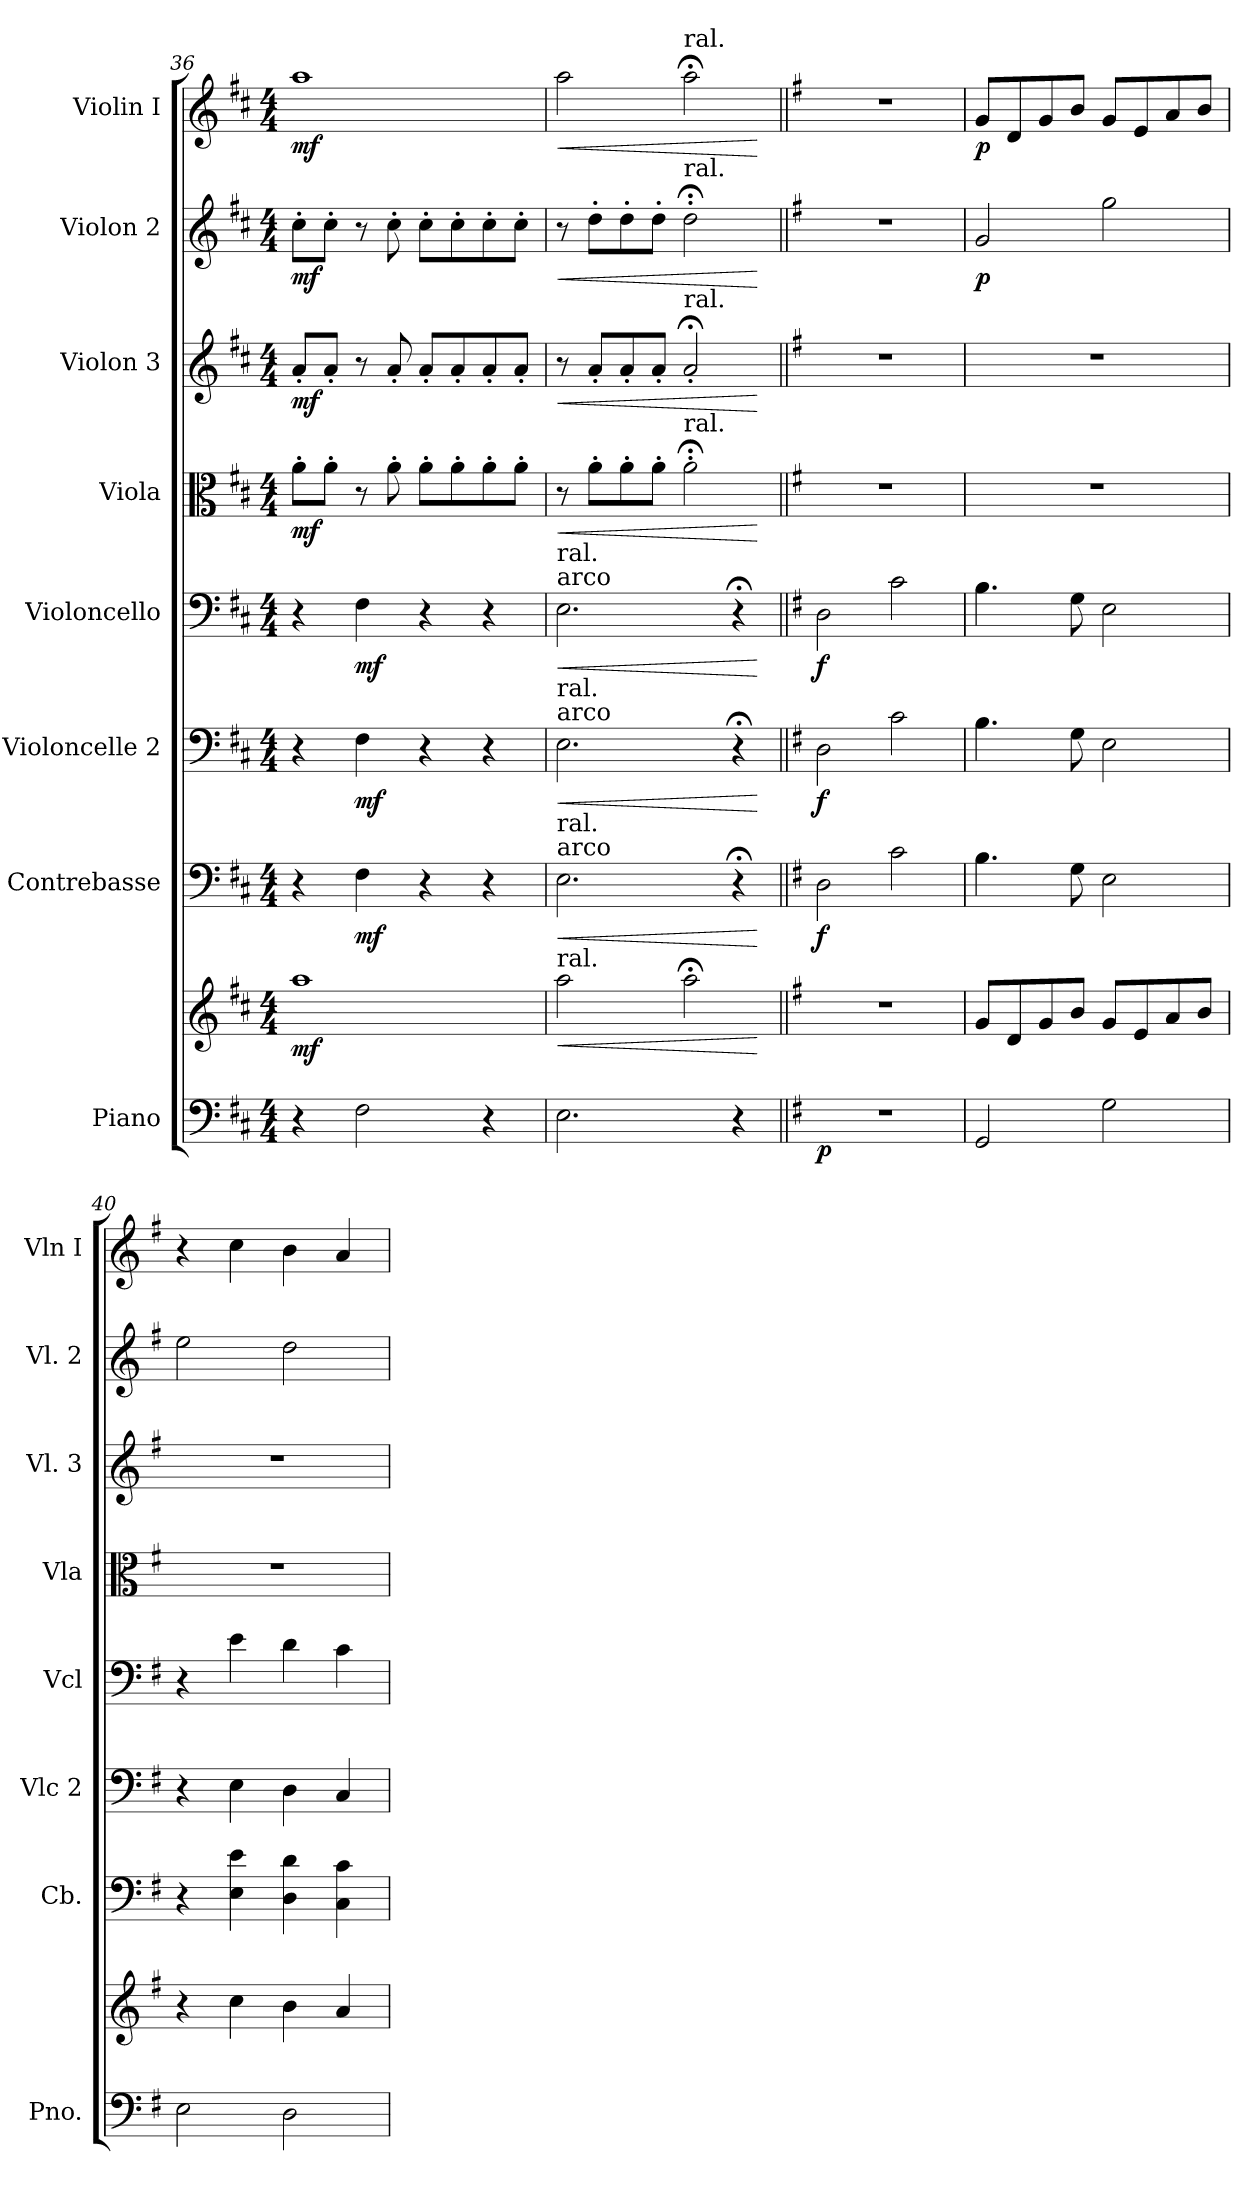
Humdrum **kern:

**kern	**kern	**dynam	**kern	**dynam	**kern	**dynam	**kern	**dynam	**kern	**dynam	**kern	**dynam	**kern	**dynam	**kern	**dynam
*part8	*part8	*part8	*part7	*part7	*part6	*part6	*part5	*part5	*part4	*part4	*part3	*part3	*part2	*part2	*part1	*part1
*staff9	*staff8	*staff8/9	*staff7	*staff7	*staff6	*staff6	*staff5	*staff5	*staff4	*staff4	*staff3	*staff3	*staff2	*staff2	*staff1	*staff1
*I"Piano	*	*	*I"Contrebasse	*	*I"Violoncelle 2	*	*I"Violoncello	*	*I"Viola	*	*I"Violon 3	*	*I"Violon 2	*	*I"Violin I	*
*I'Pno.	*	*	*I'Cb.	*	*I'Vlc 2	*	*I'Vcl	*	*I'Vla	*	*I'Vl. 3	*	*I'Vl. 2	*	*I'Vln I	*
*clefF4	*clefG2	*	*clefF4	*	*clefF4	*	*clefF4	*	*clefC3	*	*clefG2	*	*clefG2	*	*clefG2	*
*	*	*	*ITrd7c12	*	*	*	*	*	*	*	*	*	*	*	*	*
*k[f#c#]	*k[f#c#]	*	*k[f#c#]	*	*k[f#c#]	*	*k[f#c#]	*	*k[f#c#]	*	*k[f#c#]	*	*k[f#c#]	*	*k[f#c#]	*
*M4/4	*M4/4	*	*M4/4	*	*M4/4	*	*M4/4	*	*M4/4	*	*M4/4	*	*M4/4	*	*M4/4	*
=36	=36	=36	=36	=36	=36	=36	=36	=36	=36	=36	=36	=36	=36	=36	=36	=36
!	!	!LO:DY:b	!	!	!	!	!	!	!	!LO:DY:b	!	!LO:DY:b	!	!LO:DY:b	!	!LO:DY:b
4r	1aa	mf	4r	.	4r	.	4r	.	8a'\L	mf	8a'/L	mf	8cc#'\L	mf	1aa	mf
.	.	.	.	.	.	.	.	.	8a'\J	.	8a'/J	.	8cc#'\J	.	.	.
!	!	!	!	!LO:DY:b	!	!LO:DY:b	!	!LO:DY:b	!	!	!	!	!	!	!	!
2F#\	.	.	4FF#\	mf	4F#\	mf	4F#\	mf	8r	.	8r	.	8r	.	.	.
.	.	.	.	.	.	.	.	.	8a'\	.	8a'/	.	8cc#'\	.	.	.
.	.	.	4r	.	4r	.	4r	.	8a'\L	.	8a'/L	.	8cc#'\L	.	.	.
.	.	.	.	.	.	.	.	.	8a'\	.	8a'/	.	8cc#'\	.	.	.
4r	.	.	4r	.	4r	.	4r	.	8a'\	.	8a'/	.	8cc#'\	.	.	.
.	.	.	.	.	.	.	.	.	8a'\J	.	8a'/J	.	8cc#'\J	.	.	.
=37	=37	=37	=37	=37	=37	=37	=37	=37	=37	=37	=37	=37	=37	=37	=37	=37
!	!	!	!	!	!	!	!LO:TX:a:t=arco	!	!	!	!	!	!	!	!	!
!	!	!	!	!	!	!	!LO:TX:a:t=ral.	!	!	!	!	!	!	!	!	!
!	!	!	!	!	!LO:TX:a:t=arco	!	!	!	!	!	!	!	!	!	!	!
!	!	!	!	!	!LO:TX:a:t=ral.	!	!	!	!	!	!	!	!	!	!	!
!	!	!	!LO:TX:a:t=arco	!	!	!	!	!	!	!	!	!	!	!	!	!
!	!	!	!LO:TX:a:t=ral.	!	!	!	!	!	!	!	!	!	!	!	!	!
!	!LO:TX:a:t=ral.	!	!	!	!	!	!	!	!	!	!	!	!	!	!	!
!	!	!LO:HP:b	!	!LO:HP:b	!	!LO:HP:b	!	!LO:HP:b	!	!LO:HP:b	!	!LO:HP:b	!	!LO:HP:b	!	!LO:HP:b
2.E\	2aa\	<	2.EE\	<	2.E\	<	2.E\	<	8r	<	8r	<	8r	<	2aa\	<
.	.	.	.	.	.	.	.	.	8a'\L	.	8a'/L	.	8dd'\L	.	.	.
.	.	.	.	.	.	.	.	.	8a'\	.	8a'/	.	8dd'\	.	.	.
.	.	.	.	.	.	.	.	.	8a'\J	.	8a'/J	.	8dd'\J	.	.	.
!	!	!	!	!	!	!	!	!	!	!	!	!	!	!	!LO:TX:a:t=ral.	!
!	!	!	!	!	!	!	!	!	!	!	!	!	!LO:TX:a:t=ral.	!	!	!
!	!	!	!	!	!	!	!	!	!	!	!LO:TX:a:t=ral.	!	!	!	!	!
!	!	!	!	!	!	!	!	!	!LO:TX:a:t=ral.	!	!	!	!	!	!	!
.	2aa;<\	.	.	.	.	.	.	.	2a;<'\	.	2a;<'/	.	2dd;<'\	.	2aa;<\	.
4r	.	.	4r;<	.	4r;<	.	4r;<	.	.	.	.	.	.	.	.	.
.	.	[	.	[	.	[	.	[	.	[	.	[	.	[	.	[
=38||	=38||	=38||	=38||	=38||	=38||	=38||	=38||	=38||	=38||	=38||	=38||	=38||	=38||	=38||	=38||	=38||
*k[f#]	*k[f#]	*	*k[f#]	*	*k[f#]	*	*k[f#]	*	*k[f#]	*	*k[f#]	*	*k[f#]	*	*k[f#]	*
*	*	*	*	*	*	*	*	*	*	*	*	*	*	*	*MM80	*
!	!	!LO:DY:b=2	!	!LO:DY:b	!	!LO:DY:b	!	!LO:DY:b	!	!	!	!	!	!	!	!
1r	1r	p	2DD\	f	2D\	f	2D\	f	1r	.	1r	.	1r	.	1r	.
.	.	.	2C\	.	2c\	.	2c\	.	.	.	.	.	.	.	.	.
=39	=39	=39	=39	=39	=39	=39	=39	=39	=39	=39	=39	=39	=39	=39	=39	=39
!	!	!	!	!	!	!	!	!	!	!	!	!	!	!LO:DY:b	!	!LO:DY:b
2GG/	8g/L	.	4.BB\	.	4.B\	.	4.B\	.	1r	.	1r	.	2g/	p	8g/L	p
.	8d/	.	.	.	.	.	.	.	.	.	.	.	.	.	8d/	.
.	8g/	.	.	.	.	.	.	.	.	.	.	.	.	.	8g/	.
.	8b/J	.	8GG\	.	8G\	.	8G\	.	.	.	.	.	.	.	8b/J	.
2G\	8g/L	.	2EE\	.	2E\	.	2E\	.	.	.	.	.	2gg\	.	8g/L	.
.	8e/	.	.	.	.	.	.	.	.	.	.	.	.	.	8e/	.
.	8a/	.	.	.	.	.	.	.	.	.	.	.	.	.	8a/	.
.	8b/J	.	.	.	.	.	.	.	.	.	.	.	.	.	8b/J	.
!!LO:LB:g=z
=40	=40	=40	=40	=40	=40	=40	=40	=40	=40	=40	=40	=40	=40	=40	=40	=40
2E\	4r	.	4r	.	4r	.	4r	.	1r	.	1r	.	2ee\	.	4r	.
.	4cc\	.	4EE\ 4E\	.	4E\	.	4e\	.	.	.	.	.	.	.	4cc\	.
2D\	4b\	.	4DD\ 4D\	.	4D\	.	4d\	.	.	.	.	.	2dd\	.	4b\	.
.	4a/	.	4CC\ 4C\	.	4C/	.	4c\	.	.	.	.	.	.	.	4a/	.
=	=	=	=	=	=	=	=	=	=	=	=	=	=	=	=	=
*-	*-	*-	*-	*-	*-	*-	*-	*-	*-	*-	*-	*-	*-	*-	*-	*-
